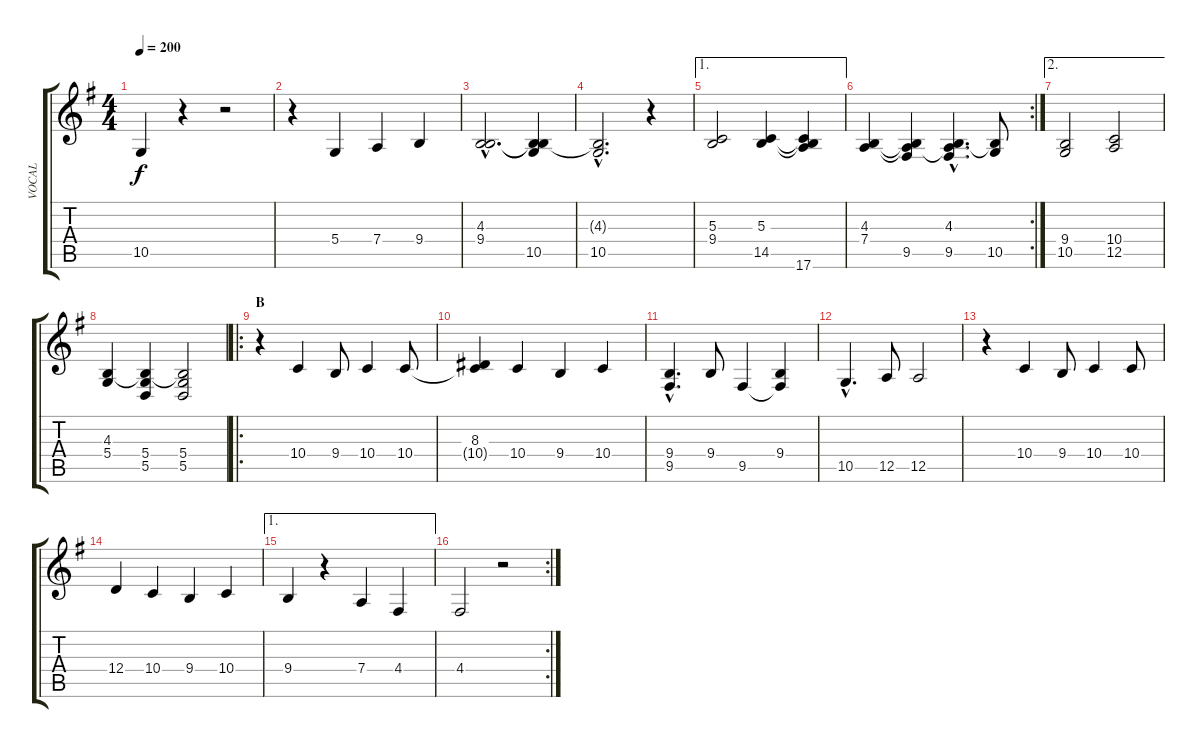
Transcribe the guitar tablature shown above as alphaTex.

\track ("VOCAL" "VOCAL") {instrument englishhorn}
\staff {score tabs}
\tuning (E4 B3 G3 D3 A2 E2) {hide}
\ts (4 4)
\tempo 200
\clef g2
\ks eminor
10.5{t}.4{dy f} r.4 r.2 |
r.4 5.4.4 7.4.4 9.4.4 |
(4.3{hac} 9.4{hac}).2{d} (4.3{t} 9.4{t} 10.5).4 |
(4.3{hac t} 10.5{hac}).2{d} r.4 |
\ae 1
(5.3 9.4).2 (5.3 14.5).4 (5.3{t} 14.5{t} 17.6).4 |
\rc 2
(4.3 7.4).4 (4.3{t} 7.4{t} 9.5).4 (4.3{hac} 7.4{hac t} 9.5{hac}).4{d} (4.3{t} 10.5).8 |
\ae 2
(9.4 10.5).2 (10.4 12.5).2 |
(4.3 5.4).4 (4.3{t} 5.4 5.5).4 (4.3{t} 5.4 5.5).2 |
\ro
\section ("" "B")
r.4 10.4.4 9.4.8 10.4.4 10.4.8 |
(8.3 10.4{t}).4 10.4.4 9.4.4 10.4.4 |
(9.4{hac} 9.5{hac}).4{d} 9.4.8 9.5.4 (9.4 9.5{t}).4 |
10.5{hac}.4{d} 12.5.8 12.5.2 |
r.4 10.4.4 9.4.8 10.4.4 10.4.8 |
12.4.4 10.4.4 9.4.4 10.4.4 |
\ae 1
9.4.4 r.4 7.4.4 4.4.4 |
\rc 2
4.4.2 r.2
